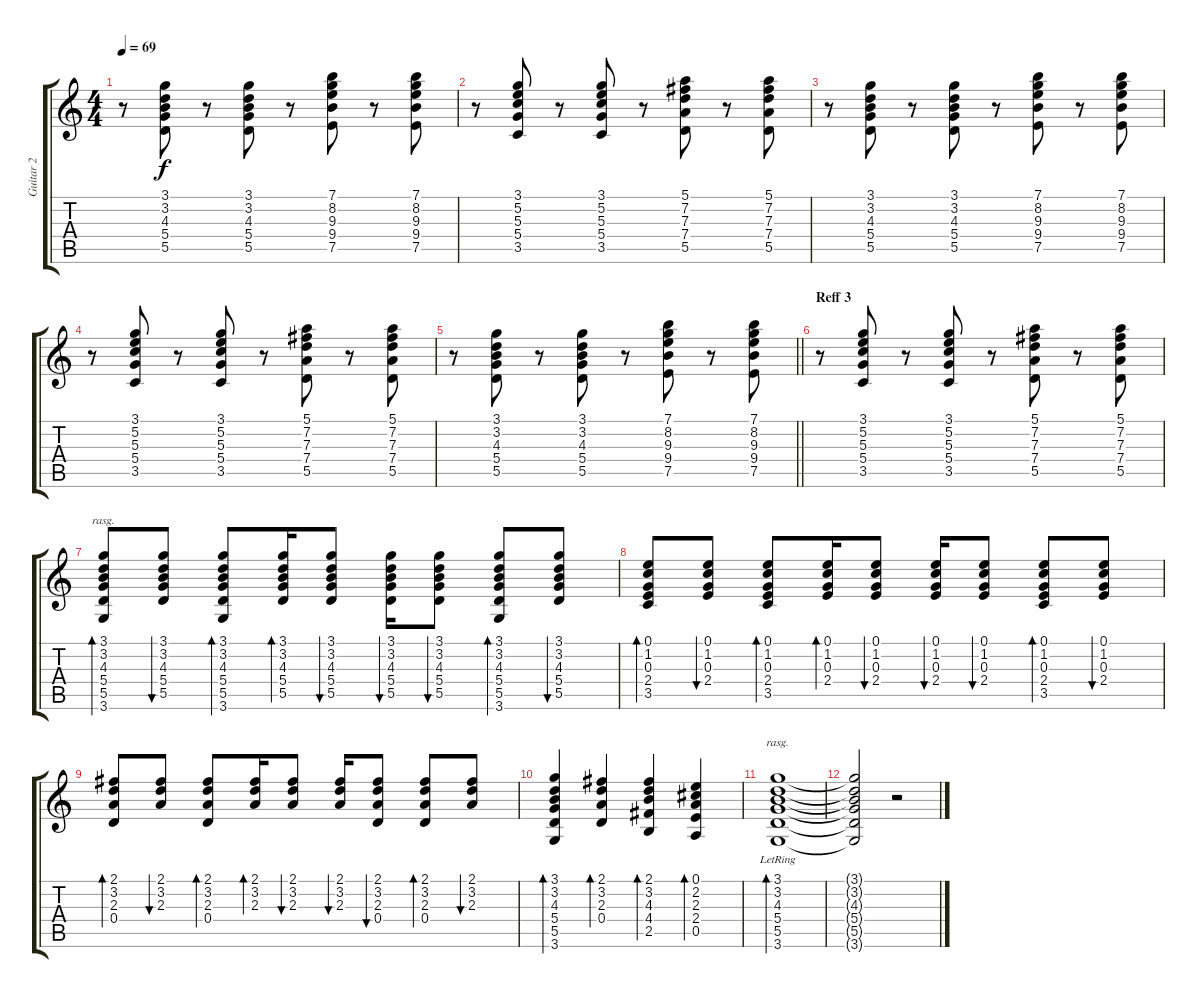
\track ("Guitar 2" "Guitar 2") {instrument electricguitarclean}
\staff {score tabs}
\tuning (E4 B3 G3 D3 A2 E2) {hide}
\ts (4 4)
\tempo 69
\clef g2
\ks c
r.8{dy f} (3.1 3.2 4.3 5.4 5.5).8 r.8 (3.1 3.2 4.3 5.4 5.5).8 r.8 (7.1 8.2 9.3 9.4 7.5).8 r.8 (7.1 8.2 9.3 9.4 7.5).8 |
r.8 (3.1 5.2 5.3 5.4 3.5).8 r.8 (3.1 5.2 5.3 5.4 3.5).8 r.8 (5.1 7.2 7.3 7.4 5.5).8 r.8 (5.1 7.2 7.3 7.4 5.5).8 |
r.8 (3.1 3.2 4.3 5.4 5.5).8 r.8 (3.1 3.2 4.3 5.4 5.5).8 r.8 (7.1 8.2 9.3 9.4 7.5).8 r.8 (7.1 8.2 9.3 9.4 7.5).8 |
r.8 (3.1 5.2 5.3 5.4 3.5).8 r.8 (3.1 5.2 5.3 5.4 3.5).8 r.8 (5.1 7.2 7.3 7.4 5.5).8 r.8 (5.1 7.2 7.3 7.4 5.5).8 |
\barLineRight lightlight
r.8 (3.1 3.2 4.3 5.4 5.5).8 r.8 (3.1 3.2 4.3 5.4 5.5).8 r.8 (7.1 8.2 9.3 9.4 7.5).8 r.8 (7.1 8.2 9.3 9.4 7.5).8 |
\section ("" "Reff 3")
r.8 (3.1 5.2 5.3 5.4 3.5).8 r.8 (3.1 5.2 5.3 5.4 3.5).8 r.8 (5.1 7.2 7.3 7.4 5.5).8 r.8 (5.1 7.2 7.3 7.4 5.5).8 |
(3.1 3.2 4.3 5.4 5.5 3.6).8{bd 60 rasg ii volume 9} (3.1 3.2 4.3 5.4 5.5).8{bu 30} (3.1 3.2 4.3 5.4 5.5 3.6).8{bd 30} (3.1 3.2 4.3 5.4 5.5).16{bd 30} (3.1 3.2 4.3 5.4 5.5).8{bu 30} (3.1 3.2 4.3 5.4 5.5).16{bu 30} (3.1 3.2 4.3 5.4 5.5).8{bu 30} (3.1 3.2 4.3 5.4 5.5 3.6).8{bd 30} (3.1 3.2 4.3 5.4 5.5).8{bu 30} |
(0.1 1.2 0.3 2.4 3.5).8{bd 30} (0.1 1.2 0.3 2.4).8{bu 30} (0.1 1.2 0.3 2.4 3.5).8{bd 30} (0.1 1.2 0.3 2.4).16{bd 30} (0.1 1.2 0.3 2.4).8{bu 30} (0.1 1.2 0.3 2.4).16{bu 30} (0.1 1.2 0.3 2.4).8{bu 30} (0.1 1.2 0.3 2.4 3.5).8{bd 30} (0.1 1.2 0.3 2.4).8{bu 30} |
(2.1 3.2 2.3 0.4).8{bd 30} (2.1 3.2 2.3).8{bu 30} (2.1 3.2 2.3 0.4).8{bd 30} (2.1 3.2 2.3).16{bd 30} (2.1 3.2 2.3).8{bu 30} (2.1 3.2 2.3).16{bu 30} (2.1 3.2 2.3 0.4).8{bu 30} (2.1 3.2 2.3 0.4).8{bd 30} (2.1 3.2 2.3).8{bu 30} |
(3.1 3.2 4.3 5.4 5.5 3.6).4{bd 30} (2.1 3.2 2.3 0.4).4{bd 30} (2.1 3.2 4.3 4.4 2.5).4{bd 30} (0.1 2.2 2.3 2.4 0.5).4{bd 30} |
(3.1{lr} 3.2{lr} 4.3{lr} 5.4{lr} 5.5{lr} 3.6{lr}).1{bd 240 rasg ii} |
(3.1{t} 3.2{t} 4.3{t} 5.4{t} 5.5{t} 3.6{t}).2 r.2
